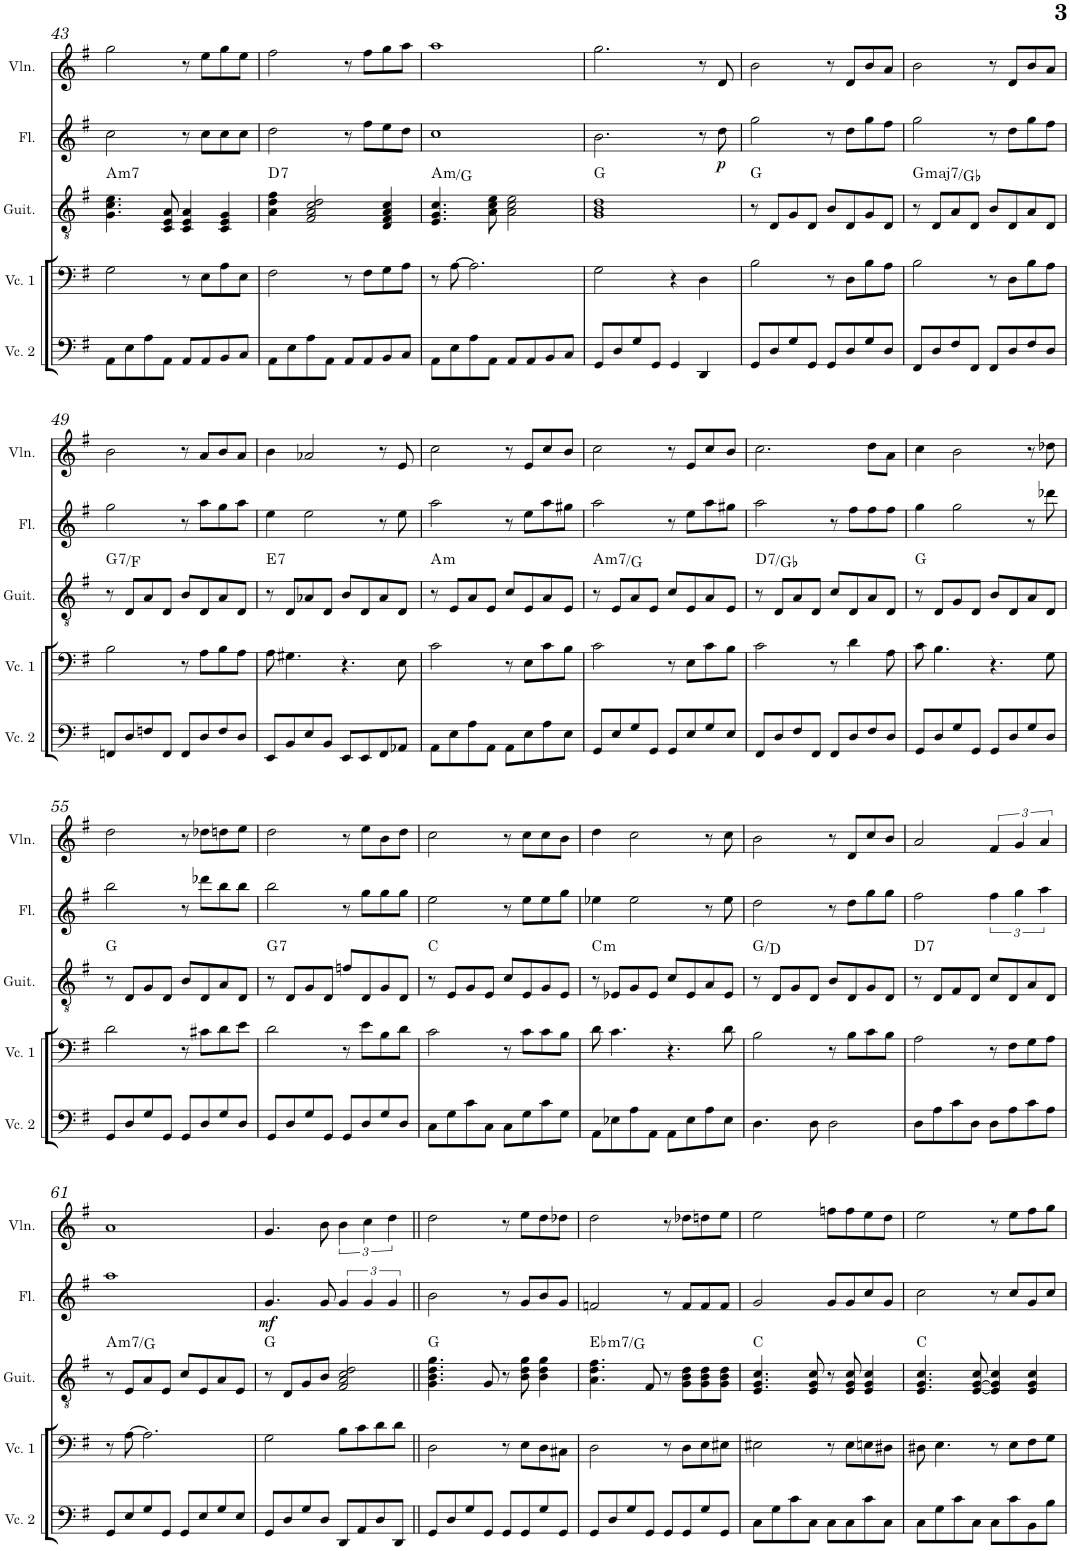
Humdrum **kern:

**kern	**kern	**kern	**harte	**kern	**dynam	**kern
*part5	*part4	*part3	*part3	*part2	*part2	*part1
*staff5	*staff4	*staff3	*	*staff2	*staff2	*staff1
*I"チェロ 2	*I"チェロ 1	*I"クラシックギター	*	*I"フルート	*	*I"ヴァイオリン
!!LO:PB:g=z
*clefF4	*clefF4	*clefGv2	*	*clefG2	*	*clefG2
*k[f#]	*k[f#]	*k[f#]	*	*k[f#]	*	*k[f#]
*M4/4	*M4/4	*M4/4	*	*M4/4	*	*M4/4
=43	=43	=43	=43	=43	=43	=43
!	!	!	!LO:H:kt=m7	!	!	!
8AA\L	2G\	4.G\ 4.c\ 4.e\	A:min7	2cc\	.	2gg\
8E\	.	.	.	.	.	.
8A\	.	.	.	.	.	.
8AA\J	.	8C/ 8E/ 8A/	.	.	.	.
8AA/L	8r	4C/ 4E/ 4A/	.	8r	.	8r
8AA/	8E\L	.	.	8cc\L	.	8ee\L
8BB/	8A\	4C/ 4E/ 4G/	.	8cc\	.	8gg\
8C/J	8E\J	.	.	8cc\J	.	8ee\J
=44	=44	=44	=44	=44	=44	=44
!	!	!	!LO:H:kt=7	!	!	!
8AA\L	2F#\	4A\ 4d\ 4f#\	D:7	2dd\	.	2ff#\
8E\	.	.	.	.	.	.
8A\	.	2F#/ 2A/ 2c/ 2d/	.	.	.	.
8AA\J	.	.	.	.	.	.
8AA/L	8r	.	.	8r	.	8r
8AA/	8F#\L	.	.	8ff#\L	.	8ff#\L
8BB/	8G\	4D/ 4F#/ 4A/ 4c/	.	8ee\	.	8gg\
8C/J	8A\J	.	.	8dd\J	.	8aa\J
=45	=45	=45	=45	=45	=45	=45
!	!	!	!LO:H:kt=m	!	!	!
8AA\L	8r	4.E/ 4.G/ 4.c/	A:min/b7	1cc	.	1aa
8E\	[8A\	.	.	.	.	.
8A\	2.A\]	.	.	.	.	.
8AA\J	.	8A\ 8c\ 8e\	.	.	.	.
8AA/L	.	2A\ 2c\ 2e\	.	.	.	.
8AA/	.	.	.	.	.	.
8BB/	.	.	.	.	.	.
8C/J	.	.	.	.	.	.
=46	=46	=46	=46	=46	=46	=46
8GG/L	2G\	1G 1B 1d	G:maj	2.b\	.	2.gg\
8D/	.	.	.	.	.	.
8G/	.	.	.	.	.	.
8GG/J	.	.	.	.	.	.
4GG/	4r	.	.	.	.	.
4DD/	4D\	.	.	8r	.	8r
!	!	!	!	!	!LO:DY:b	!
.	.	.	.	8dd\	p	8d/
=47	=47	=47	=47	=47	=47	=47
8GG/L	2B\	8r	G:maj	2gg\	.	2b\
8D/	.	8D/L	.	.	.	.
8G/	.	8G/	.	.	.	.
8GG/J	.	8D/J	.	.	.	.
8GG/L	8r	8B/L	.	8r	.	8r
8D/	8D\L	8D/	.	8dd\L	.	8d/L
8G/	8B\	8G/	.	8gg\	.	8b/
8D/J	8A\J	8D/J	.	8ff#\J	.	8a/J
=48	=48	=48	=48	=48	=48	=48
!	!	!	!LO:H:kt=maj7	!	!	!
8FF#/L	2B\	8r	G:maj7/bb8	2gg\	.	2b\
8D/	.	8D/L	.	.	.	.
8F#/	.	8A/	.	.	.	.
8FF#/J	.	8D/J	.	.	.	.
8FF#/L	8r	8B/L	.	8r	.	8r
8D/	8D\L	8D/	.	8dd\L	.	8d/L
8F#/	8B\	8A/	.	8gg\	.	8b/
8D/J	8A\J	8D/J	.	8ff#\J	.	8a/J
!!LO:LB:g=z
=49	=49	=49	=49	=49	=49	=49
!	!	!	!LO:H:kt=7	!	!	!
8FFn/L	2B\	8r	G:7/b7	2gg\	.	2b\
8D/	.	8D/L	.	.	.	.
8Fn/	.	8A/	.	.	.	.
8FF/J	.	8D/J	.	.	.	.
8FF/L	8r	8B/L	.	8r	.	8r
8D/	8A\L	8D/	.	8aa\L	.	8a/L
8F/	8B\	8A/	.	8gg\	.	8b/
8D/J	8A\J	8D/J	.	8aa\J	.	8a/J
=50	=50	=50	=50	=50	=50	=50
!	!	!	!LO:H:kt=7	!	!	!
8EE/L	8A\	8r	E:7	4ee\	.	4b\
8BB/	4.G#X\	8D/L	.	.	.	.
8E/	.	8A-X/	.	2ee\	.	2a-X/
8BB/J	.	8D/J	.	.	.	.
8EE/L	4.r	8B/L	.	.	.	.
8EE/	.	8D/	.	.	.	.
8FF#/	.	8A-/	.	8r	.	8r
8AA-X/J	8E\	8D/J	.	8ee\	.	8e/
=51	=51	=51	=51	=51	=51	=51
!	!	!	!LO:H:kt=m	!	!	!
8AA\L	2c\	8r	A:min	2aa\	.	2cc\
8E\	.	8E/L	.	.	.	.
8A\	.	8A/	.	.	.	.
8AA\J	.	8E/J	.	.	.	.
8AA\L	8r	8c/L	.	8r	.	8r
8E\	8E\L	8E/	.	8ee\L	.	8e/L
8A\	8c\	8A/	.	8aa\	.	8cc/
8E\J	8B\J	8E/J	.	8gg#X\J	.	8b/J
=52	=52	=52	=52	=52	=52	=52
!	!	!	!LO:H:kt=m7	!	!	!
8GG/L	2c\	8r	A:min7/b7	2aa\	.	2cc\
8E/	.	8E/L	.	.	.	.
8G/	.	8A/	.	.	.	.
8GG/J	.	8E/J	.	.	.	.
8GG/L	8r	8c/L	.	8r	.	8r
8E/	8E\L	8E/	.	8ee\L	.	8e/L
8G/	8c\	8A/	.	8aa\	.	8cc/
8E/J	8B\J	8E/J	.	8gg#X\J	.	8b/J
=53	=53	=53	=53	=53	=53	=53
!	!	!	!LO:H:kt=7	!	!	!
8FF#/L	2c\	8r	D:7/b4	2aa\	.	2.cc\
8D/	.	8D/L	.	.	.	.
8F#/	.	8A/	.	.	.	.
8FF#/J	.	8D/J	.	.	.	.
8FF#/L	8r	8c/L	.	8r	.	.
8D/	4d\	8D/	.	8ff#\L	.	.
8F#/	.	8A/	.	8ff#\	.	8dd\L
8D/J	8A\	8D/J	.	8ff#\J	.	8a\J
=54	=54	=54	=54	=54	=54	=54
8GG/L	8c\	8r	G:maj	4gg\	.	4cc\
8D/	4.B\	8D/L	.	.	.	.
8G/	.	8G/	.	2gg\	.	2b\
8GG/J	.	8D/J	.	.	.	.
8GG/L	4.r	8B/L	.	.	.	.
8D/	.	8D/	.	.	.	.
8G/	.	8A/	.	8r	.	8r
8D/J	8G\	8D/J	.	8ddd-X\	.	8dd-X\
!!LO:LB:g=z
=55	=55	=55	=55	=55	=55	=55
8GG/L	2d\	8r	G:maj	2bb\	.	2dd\
8D/	.	8D/L	.	.	.	.
8G/	.	8G/	.	.	.	.
8GG/J	.	8D/J	.	.	.	.
8GG/L	8r	8B/L	.	8r	.	8r
8D/	8c#X\L	8D/	.	8ddd-X\L	.	8dd-X\L
8G/	8d\	8A/	.	8bb\	.	8ddn\
8D/J	8e\J	8D/J	.	8bb\J	.	8ee\J
=56	=56	=56	=56	=56	=56	=56
!	!	!	!LO:H:kt=7	!	!	!
8GG/L	2d\	8r	G:7	2bb\	.	2dd\
8D/	.	8D/L	.	.	.	.
8G/	.	8G/	.	.	.	.
8GG/J	.	8D/J	.	.	.	.
8GG/L	8r	8fn/L	.	8r	.	8r
8D/	8e\L	8D/	.	8gg\L	.	8ee\L
8G/	8B\	8G/	.	8gg\	.	8b\
8D/J	8d\J	8D/J	.	8gg\J	.	8dd\J
=57	=57	=57	=57	=57	=57	=57
8C\L	2c\	8r	C:maj	2ee\	.	2cc\
8G\	.	8E/L	.	.	.	.
8c\	.	8G/	.	.	.	.
8C\J	.	8E/J	.	.	.	.
8C\L	8r	8c/L	.	8r	.	8r
8G\	8c\L	8E/	.	8ee\L	.	8cc\L
8c\	8c\	8G/	.	8ee\	.	8cc\
8G\J	8B\J	8E/J	.	8gg\J	.	8b\J
=58	=58	=58	=58	=58	=58	=58
!	!	!	!LO:H:kt=m	!	!	!
8AA\L	8d\	8r	C:min	4ee-X\	.	4dd\
8E-X\	4.c\	8E-X/L	.	.	.	.
8A\	.	8G/	.	2ee-\	.	2cc\
8AA\J	.	8E-/J	.	.	.	.
8AA\L	4.r	8c/L	.	.	.	.
8E-\	.	8E-/	.	.	.	.
8A\	.	8A/	.	8r	.	8r
8E-\J	8d\	8E-/J	.	8ee-\	.	8cc\
=59	=59	=59	=59	=59	=59	=59
4.D\	2B\	8r	G:maj/5	2dd\	.	2b\
.	.	8D/L	.	.	.	.
.	.	8G/	.	.	.	.
8D\	.	8D/J	.	.	.	.
2D\	8r	8B/L	.	8r	.	8r
.	8B\L	8D/	.	8dd\L	.	8d/L
.	8c\	8G/	.	8gg\	.	8cc/
.	8B\J	8D/J	.	8gg\J	.	8b/J
=60	=60	=60	=60	=60	=60	=60
!	!	!	!LO:H:kt=7	!	!	!
8D\L	2A\	8r	D:7	2ff#\	.	2a/
8A\	.	8D/L	.	.	.	.
8c\	.	8F#/	.	.	.	.
8D\J	.	8D/J	.	.	.	.
8D\L	8r	8c/L	.	6ff#\	.	6f#/
8A\	8F#\L	8D/	.	.	.	.
.	.	.	.	6gg\	.	6g/
8c\	8G\	8A/	.	.	.	.
.	.	.	.	6aa\	.	6a/
8A\J	8A\J	8D/J	.	.	.	.
!!LO:LB:g=z
=61	=61	=61	=61	=61	=61	=61
!	!	!	!LO:H:kt=m7	!	!	!
8GG/L	8r	8r	A:min7/b7	1aa	.	1a
8E/	[8A\	8E/L	.	.	.	.
8G/	2.A\]	8A/	.	.	.	.
8GG/J	.	8E/J	.	.	.	.
8GG/L	.	8c/L	.	.	.	.
8E/	.	8E/	.	.	.	.
8G/	.	8A/	.	.	.	.
8E/J	.	8E/J	.	.	.	.
=62	=62	=62	=62	=62	=62	=62
!	!	!	!	!	!LO:DY:b	!
8GG/L	2G\	8r	G:maj	4.g/	mf	4.g/
8D/	.	8D/L	.	.	.	.
8G/	.	8G/	.	.	.	.
8D/J	.	8B/J	.	8g/	.	8b\
8DD/L	8B\L	2F#/ 2A/ 2c/ 2d/	.	6g/	.	6b\
8AA/	8c\	.	.	.	.	.
.	.	.	.	6g/	.	6cc\
8D/	8d\	.	.	.	.	.
.	.	.	.	6g/	.	6dd\
8DD/J	8d\J	.	.	.	.	.
=63||	=63||	=63||	=63||	=63||	=63||	=63||
8GG/L	2D\	4.G\ 4.B\ 4.d\ 4.g\	G:maj	2b\	.	2dd\
8D/	.	.	.	.	.	.
8G/	.	.	.	.	.	.
8GG/J	.	8G/	.	.	.	.
8GG/L	8r	8r	.	8r	.	8r
8GG/	8E\L	8B\ 8d\ 8g\	.	8g/L	.	8ee\L
8G/	8D\	4B\ 4d\ 4g\	.	8b/	.	8dd\
8GG/J	8C#X\J	.	.	8g/J	.	8dd-X\J
=64	=64	=64	=64	=64	=64	=64
!	!	!	!LO:H:kt=m7	!	!	!
8GG/L	2D\	4.A\ 4.d\ 4.f#\	Eb:min7/3	2fn/	.	2dd\
8D/	.	.	.	.	.	.
8G/	.	.	.	.	.	.
8GG/J	.	8F#/	.	.	.	.
8GG/L	8r	8r	.	8r	.	8r
8GG/	8D\L	8G\ 8B\ 8d\L	.	8f/L	.	8dd-X\L
8G/	8E\	8G\ 8B\ 8d\	.	8f/	.	8ddn\
8GG/J	8E#X\J	8G\ 8B\ 8d\J	.	8f/J	.	8ee\J
=65	=65	=65	=65	=65	=65	=65
8C\L	2E#X\	4.E/ 4.G/ 4.c/	C:maj	2g/	.	2ee\
8G\	.	.	.	.	.	.
8c\	.	.	.	.	.	.
8C\J	.	8E/ 8G/ 8c/	.	.	.	.
8C\L	8r	8r	.	8g/L	.	8ffn\L
8C\	8E#\L	8E/ 8G/ 8c/	.	8g/	.	8ff\
8c\	8En\	4E/ 4G/ 4c/	.	8cc/	.	8ee\
8C\J	8D#X\J	.	.	8g/J	.	8dd\J
=66	=66	=66	=66	=66	=66	=66
8C\L	8D#X\	4.E/ 4.G/ 4.c/	C:maj	2cc\	.	2ee\
8G\	4.E\	.	.	.	.	.
8c\	.	.	.	.	.	.
8C\J	.	[8E/ [8G/ 8c/	.	.	.	.
8C\L	8r	4E/] 4G/] 4c/	.	8r	.	8r
8c\	8E\L	.	.	8cc/L	.	8ee\L
8BB\	8F#\	4E/ 4G/ 4c/	.	8g/	.	8ff#\
8B\J	8G\J	.	.	8cc/J	.	8gg\J
=	=	=	=	=	=	=
*-	*-	*-	*-	*-	*-	*-
